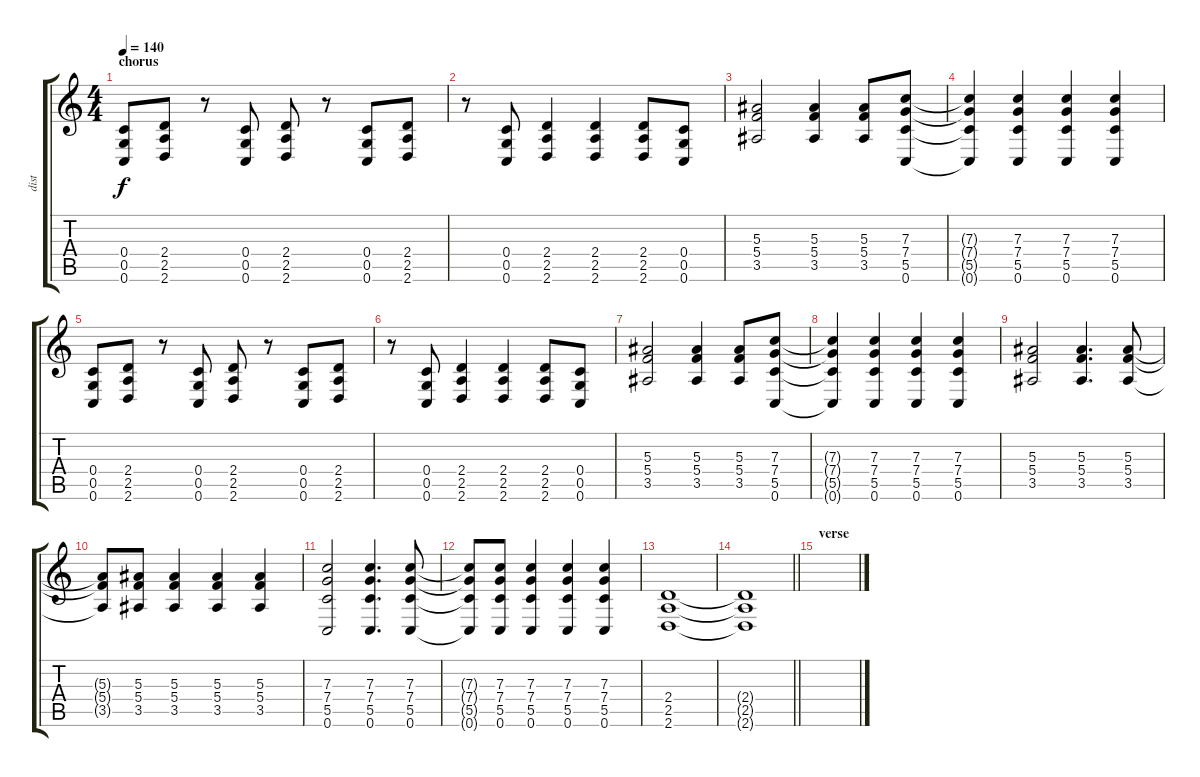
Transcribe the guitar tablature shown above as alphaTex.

\track ("dist" "dist") {instrument distortionguitar}
\staff {score tabs}
\tuning (D4 A3 F3 C3 G2 C2) {hide}
\ts (4 4)
\section ("" "chorus")
\tempo 140
\clef g2
\ks c
(0.4 0.5 0.6).8{dy f} (2.4 2.5 2.6).8 r.8 (0.4 0.5 0.6).8 (2.4 2.5 2.6).8 r.8 (0.4 0.5 0.6).8 (2.4 2.5 2.6).8 |
r.8 (0.4 0.5 0.6).8 (2.4 2.5 2.6).4 (2.4 2.5 2.6).4 (2.4 2.5 2.6).8 (0.4 0.5 0.6).8 |
(5.3 5.4 3.5).2 (5.3 5.4 3.5).4 (5.3 5.4 3.5).8 (7.3 7.4 5.5 0.6).8 |
(7.3{t} 7.4{t} 5.5{t} 0.6{t}).4 (7.3 7.4 5.5 0.6).4 (7.3 7.4 5.5 0.6).4 (7.3 7.4 5.5 0.6).4 |
(0.4 0.5 0.6).8 (2.4 2.5 2.6).8 r.8 (0.4 0.5 0.6).8 (2.4 2.5 2.6).8 r.8 (0.4 0.5 0.6).8 (2.4 2.5 2.6).8 |
r.8 (0.4 0.5 0.6).8 (2.4 2.5 2.6).4 (2.4 2.5 2.6).4 (2.4 2.5 2.6).8 (0.4 0.5 0.6).8 |
(5.3 5.4 3.5).2 (5.3 5.4 3.5).4 (5.3 5.4 3.5).8 (7.3 7.4 5.5 0.6).8 |
(7.3{t} 7.4{t} 5.5{t} 0.6{t}).4 (7.3 7.4 5.5 0.6).4 (7.3 7.4 5.5 0.6).4 (7.3 7.4 5.5 0.6).4 |
(5.3 5.4 3.5).2 (5.3 5.4 3.5).4{d} (5.3 5.4 3.5).8 |
(5.3{t} 5.4{t} 3.5{t}).8 (5.3 5.4 3.5).8 (5.3 5.4 3.5).4 (5.3 5.4 3.5).4 (5.3 5.4 3.5).4 |
(7.3 7.4 5.5 0.6).2 (7.3 7.4 5.5 0.6).4{d} (7.3 7.4 5.5 0.6).8 |
(7.3{t} 7.4{t} 5.5{t} 0.6{t}).8 (7.3 7.4 5.5 0.6).8 (7.3 7.4 5.5 0.6).4 (7.3 7.4 5.5 0.6).4 (7.3 7.4 5.5 0.6).4 |
(2.4 2.5 2.6).1 |
\barLineRight lightlight
(2.4{t} 2.5{t} 2.6{t}).1 |
\section ("" "verse")
